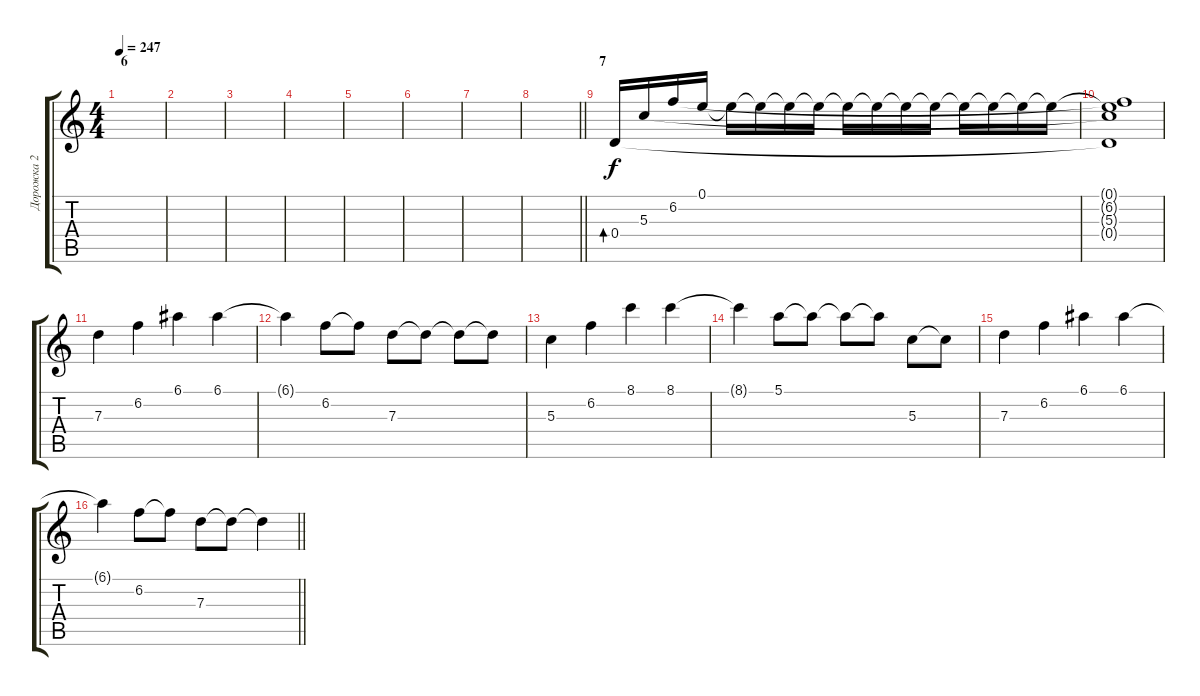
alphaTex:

\track ("Дорожка 2" "Дорожка 2") {instrument electricguitarclean}
\staff {score tabs}
\tuning (E4 B3 G3 D3 A2 E2) {hide}
\ts (4 4)
\section ("" "6")
\tempo 247
\clef g2
\ks c
|
|
|
|
|
|
|
\barLineRight lightlight
|
\section ("" "7")
0.4.16{bd 60} 5.3.16 6.2.16 0.1.16 0.1{t}.16 0.1{t}.16 0.1{t}.16 0.1{t}.16 0.1{t}.16 0.1{t}.16 0.1{t}.16 0.1{t}.16 0.1{t}.16 0.1{t}.16 0.1{t}.16 0.1{t}.16 |
(0.1{t} 6.2{t} 5.3{t} 0.4{t}).1 |
7.3.4 6.2.4 6.1.4 6.1.4 |
6.1{t}.4 6.2.8 6.2{t}.8 7.3.8 7.3{t}.8 7.3{t}.8 7.3{t}.8 |
5.3.4 6.2.4 8.1.4 8.1.4 |
8.1{t}.4 5.1.8 5.1{t}.8 5.1{t}.8 5.1{t}.8 5.3.8 5.3{t}.8 |
7.3.4 6.2.4 6.1.4 6.1.4 |
\barLineRight lightlight
6.1{t}.4 6.2.8 6.2{t}.8 7.3.8 7.3{t}.8 7.3{t}.4
